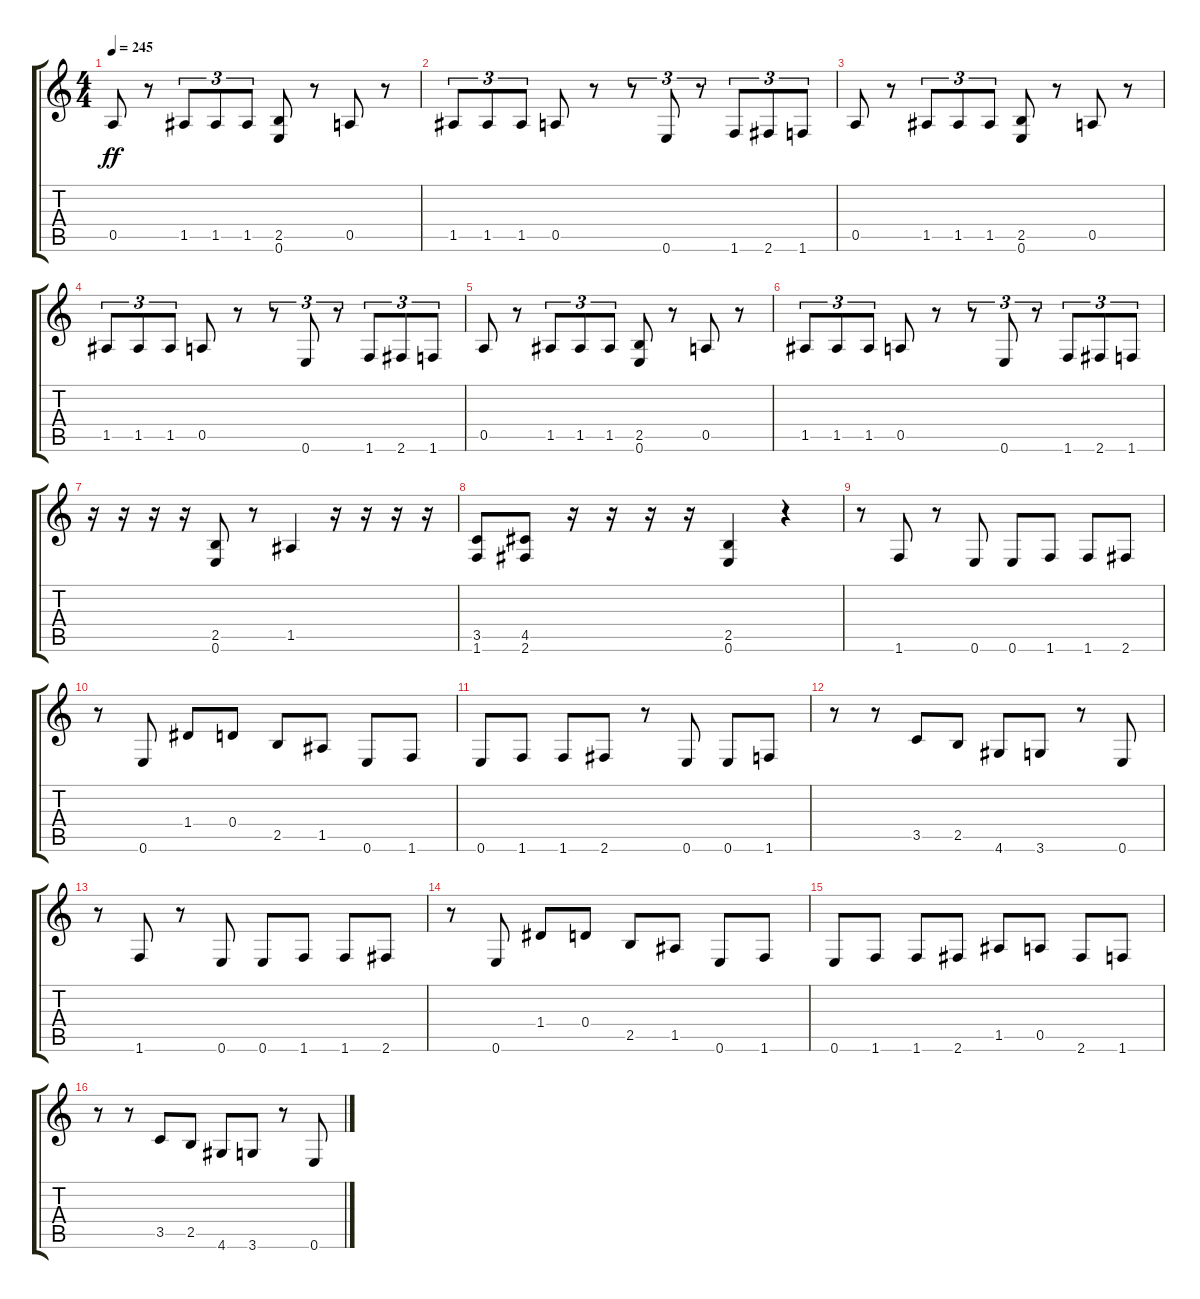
\track "" {instrument distortionguitar}
\staff {score tabs}
\tuning (E4 B3 G3 D3 A2 E2) {hide}
\ts (4 4)
\tempo 245
\clef g2
\ks c
0.5.8{dy ff} r.8 1.5.8{tu (3 2)} 1.5.8{tu (3 2)} 1.5.8{tu (3 2)} (2.5 0.6).8 r.8 0.5.8 r.8 |
1.5.8{tu (3 2)} 1.5.8{tu (3 2)} 1.5.8{tu (3 2)} 0.5.8 r.8 r.8{tu (3 2)} 0.6.8{tu (3 2)} r.8{tu (3 2)} 1.6.8{tu (3 2)} 2.6.8{tu (3 2)} 1.6.8{tu (3 2)} |
0.5.8 r.8 1.5.8{tu (3 2)} 1.5.8{tu (3 2)} 1.5.8{tu (3 2)} (2.5 0.6).8 r.8 0.5.8 r.8 |
1.5.8{tu (3 2)} 1.5.8{tu (3 2)} 1.5.8{tu (3 2)} 0.5.8 r.8 r.8{tu (3 2)} 0.6.8{tu (3 2)} r.8{tu (3 2)} 1.6.8{tu (3 2)} 2.6.8{tu (3 2)} 1.6.8{tu (3 2)} |
0.5.8 r.8 1.5.8{tu (3 2)} 1.5.8{tu (3 2)} 1.5.8{tu (3 2)} (2.5 0.6).8 r.8 0.5.8 r.8 |
1.5.8{tu (3 2)} 1.5.8{tu (3 2)} 1.5.8{tu (3 2)} 0.5.8 r.8 r.8{tu (3 2)} 0.6.8{tu (3 2)} r.8{tu (3 2)} 1.6.8{tu (3 2)} 2.6.8{tu (3 2)} 1.6.8{tu (3 2)} |
r.16 r.16 r.16 r.16 (2.5 0.6).8 r.8 1.5.4 r.16 r.16 r.16 r.16 |
(3.5 1.6).8 (4.5 2.6).8 r.16 r.16 r.16 r.16 (2.5 0.6).4 r.4 |
r.8 1.6.8 r.8 0.6.8 0.6.8 1.6.8 1.6.8 2.6.8 |
r.8 0.6.8 1.4.8 0.4.8 2.5.8 1.5.8 0.6.8 1.6.8 |
0.6.8 1.6.8 1.6.8 2.6.8 r.8 0.6.8 0.6.8 1.6.8 |
r.8 r.8 3.5.8 2.5.8 4.6.8 3.6.8 r.8 0.6.8 |
r.8 1.6.8 r.8 0.6.8 0.6.8 1.6.8 1.6.8 2.6.8 |
r.8 0.6.8 1.4.8 0.4.8 2.5.8 1.5.8 0.6.8 1.6.8 |
0.6.8 1.6.8 1.6.8 2.6.8 1.5.8 0.5.8 2.6.8 1.6.8 |
r.8 r.8 3.5.8 2.5.8 4.6.8 3.6.8 r.8 0.6.8
